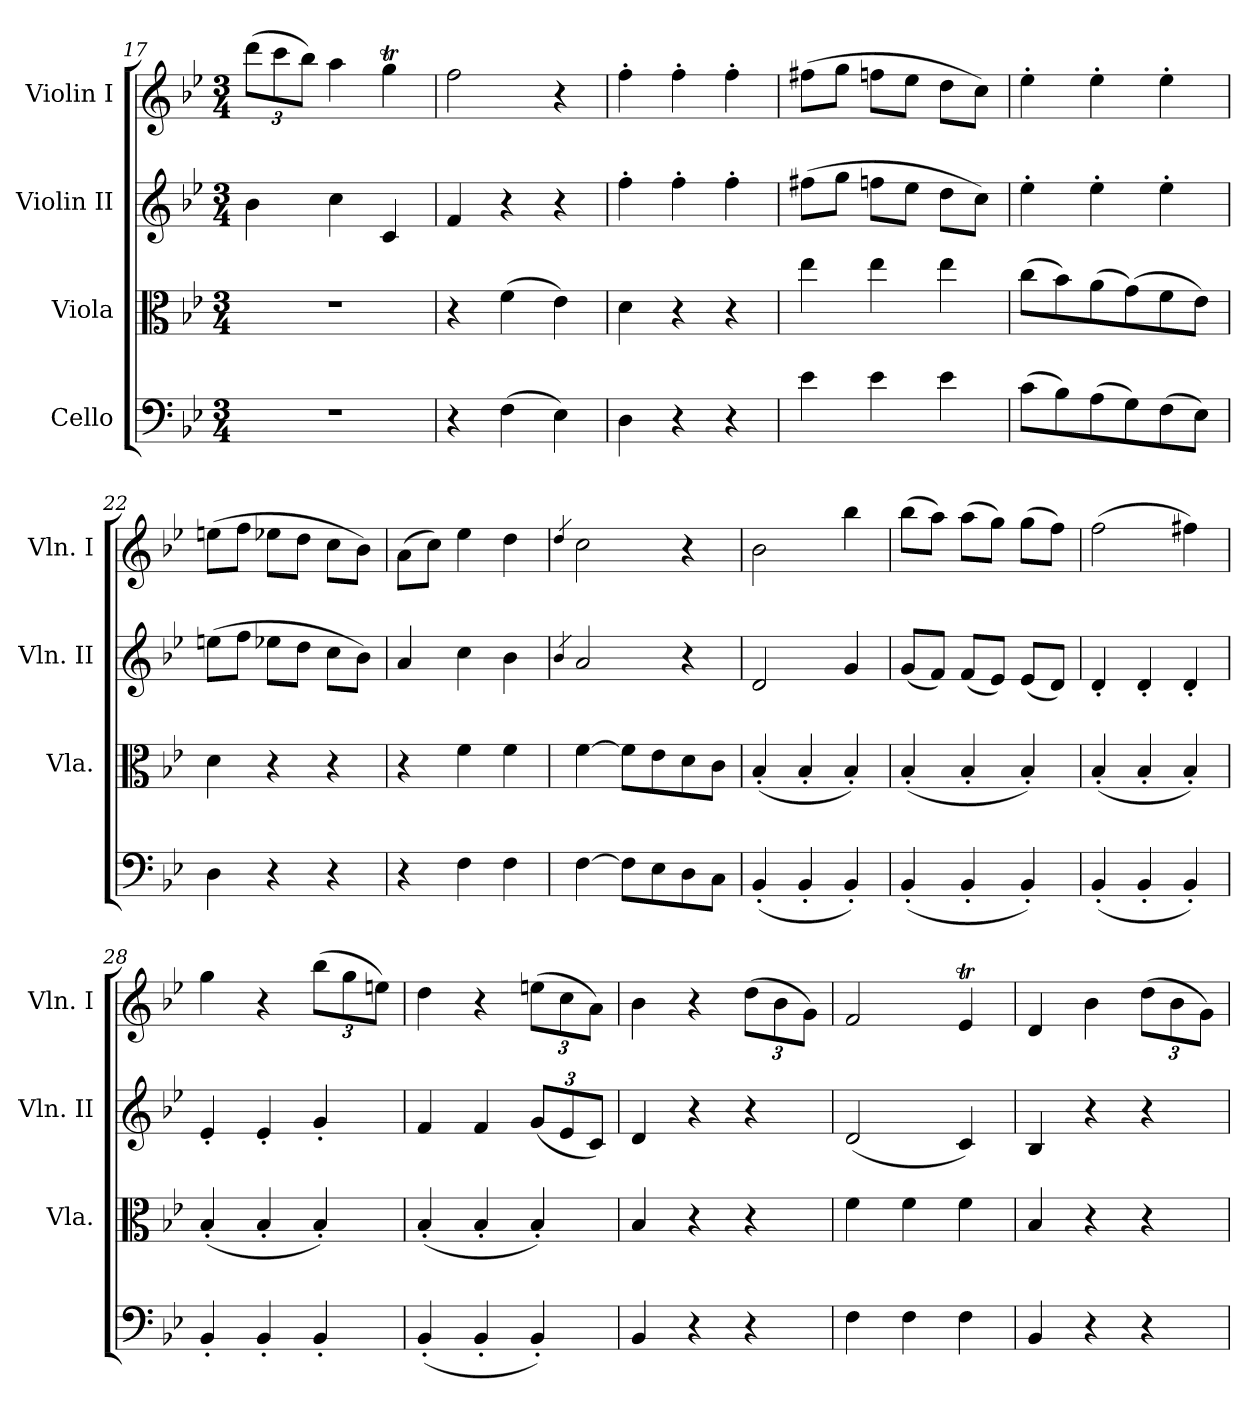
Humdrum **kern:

**kern	**kern	**kern	**kern
*part4	*part3	*part2	*part1
*staff4	*staff3	*staff2	*staff1
*I"Cello	*I"Viola	*I"Violin II	*I"Violin I
*	*I'Vla.	*I'Vln. II	*I'Vln. I
*clefF4	*clefC3	*clefG2	*clefG2
*k[b-e-]	*k[b-e-]	*k[b-e-]	*k[b-e-]
*B-:	*B-:	*B-:	*B-:
*M3/4	*M3/4	*M3/4	*M3/4
=17	=17	=17	=17
2.r	2.r	4b-\	(>12ddd\L
.	.	.	12ccc\
.	.	.	12bb-\J)
.	.	4cc\	4aa\
.	.	4c/	4ggT\
=18	=18	=18	=18
4r	4r	4f/	2ff\
(>4F\	(>4f\	4r	.
4E-\)	4e-\)	4r	4r
!!LO:LB:g=z
=19	=19	=19	=19
4D\	4d\	4ff'\	4ff'\
4r	4r	4ff'\	4ff'\
4r	4r	4ff'\	4ff'\
=20	=20	=20	=20
4e-\	4ee-\	(8ff#X\L	(>8ff#X\L
.	.	8gg\J	8gg\J
4e-\	4ee-\	8ffn\L	8ffn\L
.	.	8ee-\J	8ee-\J
4e-\	4ee-\	8dd\L	8dd\L
.	.	8cc\J)	8cc\J)
=21	=21	=21	=21
(>8c\L	(>8cc\L	4ee-'\	4ee-'\
8B-\)	8b-\)	.	.
(>8A\	(>8a\	4ee-'\	4ee-'\
8G\)	(>8g\)	.	.
(>8F\	8f\	4ee-'\	4ee-'\
8E-\J)	8e-\J)	.	.
=22	=22	=22	=22
4D\	4d\	(8een\L	(>8een\L
.	.	8ff\J	8ff\J
4r	4r	8ee-X\L	8ee-X\L
.	.	8dd\J	8dd\J
4r	4r	8cc\L	8cc\L
.	.	8b-\J)	8b-\J)
=23	=23	=23	=23
4r	4r	4a/	(>8a\L
.	.	.	8cc\J)
4F\	4f\	4cc\	4ee-\
4F\	4f\	4b-\	4dd\
=24	=24	=24	=24
.	.	4qb-/	4qdd/
[4F\	[4f\	2a/	2cc\
8F\L]	8f\L]	.	.
8E-\	8e-\	.	.
8D\	8d\	4r	4r
8C\J	8c\J	.	.
!!LO:LB:g=z
=25	=25	=25	=25
(<4BB-'/	(<4B-'/	2d/	2b-\
4BB-'/	4B-'/	.	.
4BB-'/)	4B-'/)	4g/	4bb-\
=26	=26	=26	=26
(<4BB-'/	(<4B-'/	(8g/L	(>8bb-\L
.	.	8f/J)	8aa\J)
4BB-'/	4B-'/	(8f/L	(>8aa\L
.	.	8e-/J)	8gg\J)
4BB-'/)	4B-'/)	(8e-/L	(>8gg\L
.	.	8d/J)	8ff\J)
=27	=27	=27	=27
(<4BB-'/	(<4B-'/	4d'/	(>2ff\
4BB-'/	4B-'/	4d'/	.
4BB-'/)	4B-'/)	4d'/	4ff#X\)
=28	=28	=28	=28
4BB-'/	(<4B-'/	4e-'/	4gg\
4BB-'/	4B-'/	4e-'/	4r
4BB-'/	4B-'/)	4g'/	(>12bb-\L
.	.	.	12gg\
.	.	.	12een\J)
=29	=29	=29	=29
(<4BB-'/	(<4B-'/	4f/	4dd\
4BB-'/	4B-'/	4f/	4r
4BB-'/)	4B-'/)	(12g/L	(>12een\L
.	.	12e-/	12cc\
.	.	12c/J)	12a\J)
=30	=30	=30	=30
4BB-/	4B-/	4d/	4b-\
4r	4r	4r	4r
4r	4r	4r	(>12dd\L
.	.	.	12b-\
.	.	.	12g\J)
!!LO:LB:g=z
=31	=31	=31	=31
4F\	4f\	(2d/	2f/
4F\	4f\	.	.
4F\	4f\	4c/)	4e-T/
=32	=32	=32	=32
4BB-/	4B-/	4B-/	4d/
4r	4r	4r	4b-\
4r	4r	4r	(>12dd\L
.	.	.	12b-\
.	.	.	12g\J)
=	=	=	=
*-	*-	*-	*-
